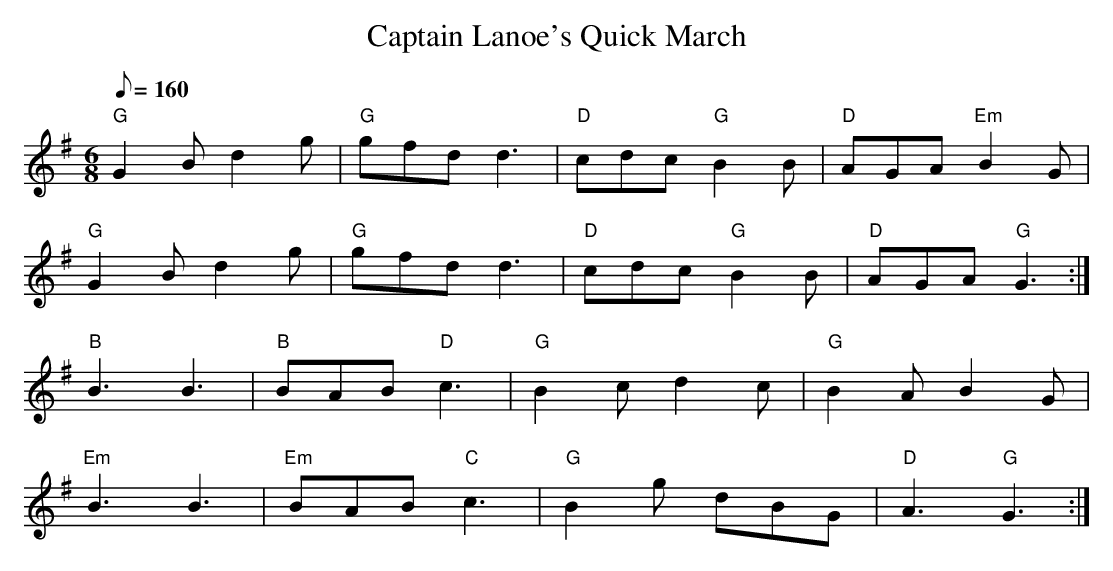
X:1
T: Captain Lanoe's Quick March
M: 6/8
L: 1/8
Q: 160
K: Gmaj
"G" G2 B d2 g | "G" gfd d3 | "D" cdc "G" B2 B | "D" AGA "Em" B2 G |
"G" G2 B d2 g | "G" gfd d3 | "D" cdc "G" B2 B | "D" AGA "G" G3 :|
"B" B3 B3 | "B" BAB "D" c3 | "G" B2 c d2 c | "G" B2 A B2 G |
"Em" B3 B3 | "Em" BAB "C" c3 | "G" B2 g dBG | "D" A3 "G" G3 :|
